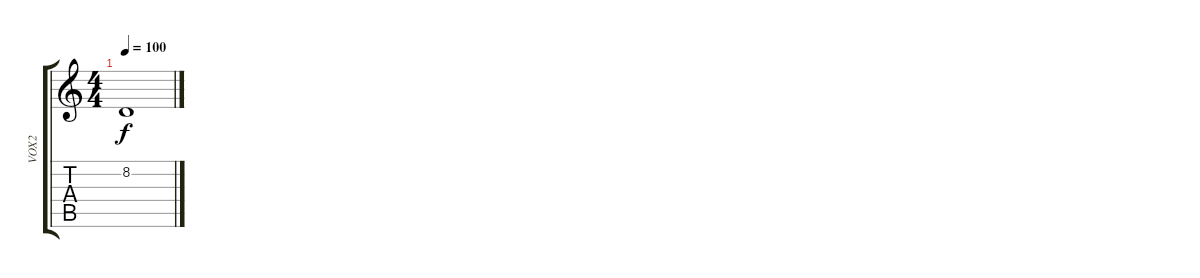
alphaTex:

\track ("VOX2" "VOX2") {instrument violin}
\staff {score tabs}
\tuning (B3 Gb3 D3 A2 E2 B1) {hide}
\ts (4 4)
\tempo 100
\clef g2
\ks c
8.2.1{dy f}
